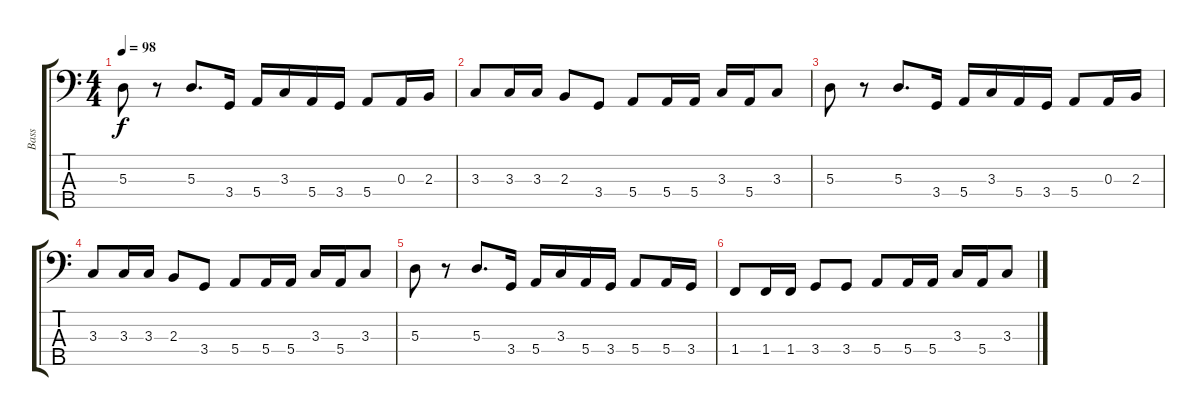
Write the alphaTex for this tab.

\track ("Bass" "Bass") {instrument electricbassfinger}
\staff {score tabs}
\tuning (G2 D2 A1 E1 B0) {hide}
\ts (4 4)
\tempo 98
\clef f4
\ks c
5.3.8{dy f} r.8 5.3.8{d} 3.4.16 5.4.16 3.3.16 5.4.16 3.4.16 5.4.8 0.3.16 2.3.16 |
3.3.8 3.3.16 3.3.16 2.3.8 3.4.8 5.4.8 5.4.16 5.4.16 3.3.16 5.4.16 3.3.8 |
5.3.8 r.8 5.3.8{d} 3.4.16 5.4.16 3.3.16 5.4.16 3.4.16 5.4.8 0.3.16 2.3.16 |
3.3.8{volume 0} 3.3.16 3.3.16 2.3.8 3.4.8 5.4.8 5.4.16 5.4.16 3.3.16 5.4.16 3.3.8 |
5.3.8 r.8 5.3.8{d} 3.4.16 5.4.16 3.3.16 5.4.16 3.4.16 5.4.8 5.4.16 3.4.16 |
1.4.8 1.4.16 1.4.16 3.4.8 3.4.8 5.4.8 5.4.16 5.4.16 3.3.16 5.4.16 3.3.8
